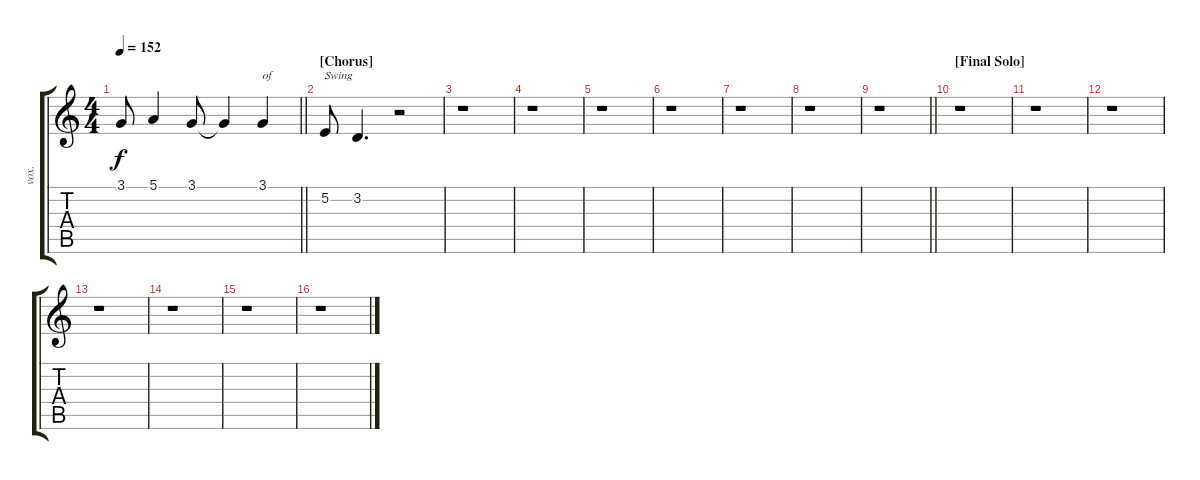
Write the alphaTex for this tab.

\track ("vox." "vox.") {instrument clarinet}
\staff {score tabs}
\tuning (E4 B3 G3 D3 A2 E2) {hide}
\ts (4 4)
\tempo 152
\clef g2
\barLineRight lightlight
\ks c
3.1.8{dy f} 5.1.4 3.1.8 3.1{t}.4 3.1.4{txt "of"} |
\section ("" "[Chorus]")
5.2.8{txt "Swing"} 3.2.4{d} r.2 |
r.1 |
r.1 |
r.1 |
r.1 |
r.1 |
r.1 |
\barLineRight lightlight
r.1 |
\section ("" "[Final Solo]")
r.1 |
r.1 |
r.1 |
r.1 |
r.1 |
r.1 |
r.1
